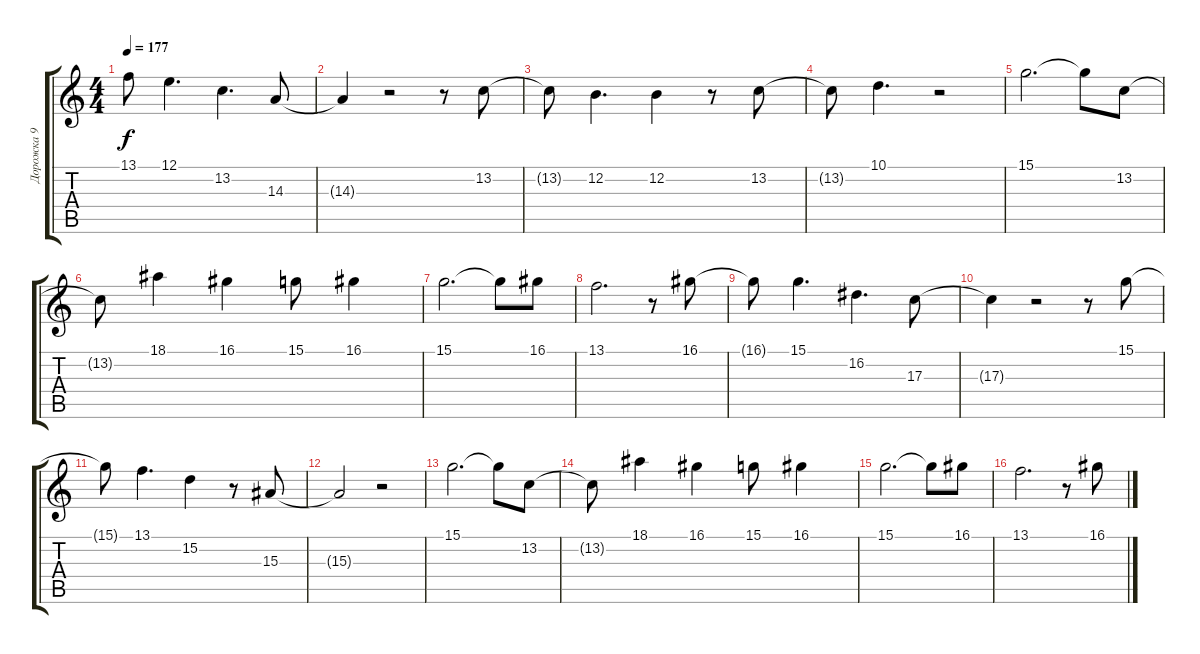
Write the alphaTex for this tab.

\track ("Дорожка 9" "Дорожка 9") {instrument fx5brightness}
\staff {score tabs}
\tuning (E4 B3 G3 D3 A2 E2) {hide}
\ts (4 4)
\tempo 177
\clef g2
\ks c
13.1{t}.8{dy f} 12.1.4{d} 13.2.4{d} 14.3.8 |
14.3{t}.4 r.2 r.8 13.2.8 |
13.2{t}.8 12.2.4{d} 12.2.4 r.8 13.2.8 |
13.2{t}.8 10.1.4{d} r.2 |
15.1.2{d} 15.1{t}.8 13.2.8 |
13.2{t}.8 18.1.4 16.1.4 15.1.8 16.1.4 |
15.1.2{d} 15.1{t}.8 16.1.8 |
13.1.2{d} r.8 16.1.8 |
16.1{t}.8 15.1.4{d} 16.2.4{d} 17.3.8 |
17.3{t}.4 r.2 r.8 15.1.8 |
15.1{t}.8 13.1.4{d} 15.2.4 r.8 15.3.8 |
15.3{t}.2 r.2 |
15.1.2{d} 15.1{t}.8 13.2.8 |
13.2{t}.8 18.1.4 16.1.4 15.1.8 16.1.4 |
15.1.2{d} 15.1{t}.8 16.1.8 |
13.1.2{d} r.8 16.1.8
